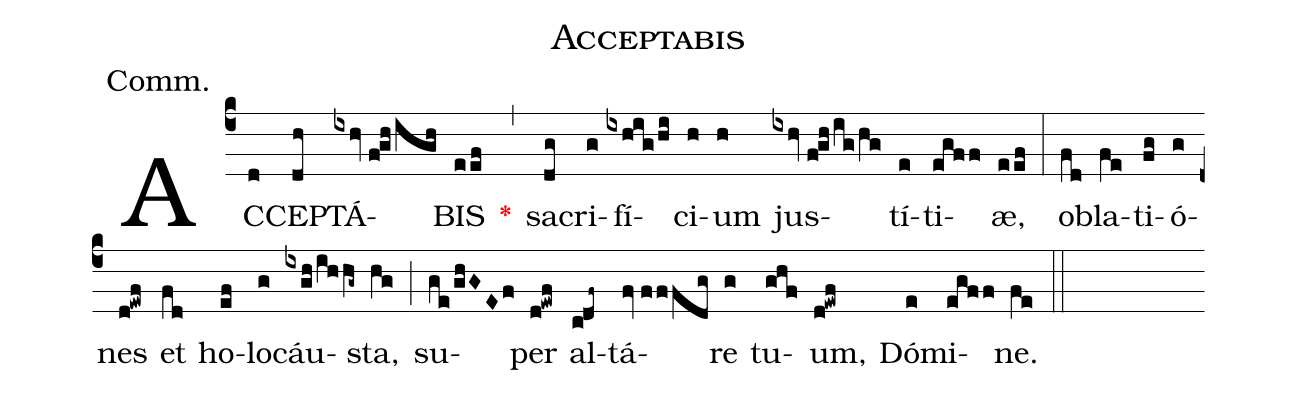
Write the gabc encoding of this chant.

name:Acceptabis;
annotation:Comm.;
mode:IV.;
office-part:Communion;
%%
(c4) AC(d)CEP(dh)TÁ(ixhv//f!gh/igh)BIS(eef) <v>\red{*}</v>(,) sac(dg)ri(g)fí(ixhig/hi)ci(h)um(h) jus(ixhv//f!gh/ig/hg)tí(e)ti(egff)æ,(eef) (:) ob(fd)la(fe)ti(fg)ó(g)nes(d!ewf) et(fd) ho(ef)lo(g)cáu(ixgh/ihhg~)sta,(hg) (;) su(ge/ghGEf)per(d!ewf) al(c!df~)tá(fv//fffdg)re(g) tu(ghf)um,(d!ewf) Dó(e)mi(egff)ne.(fe) (::)
